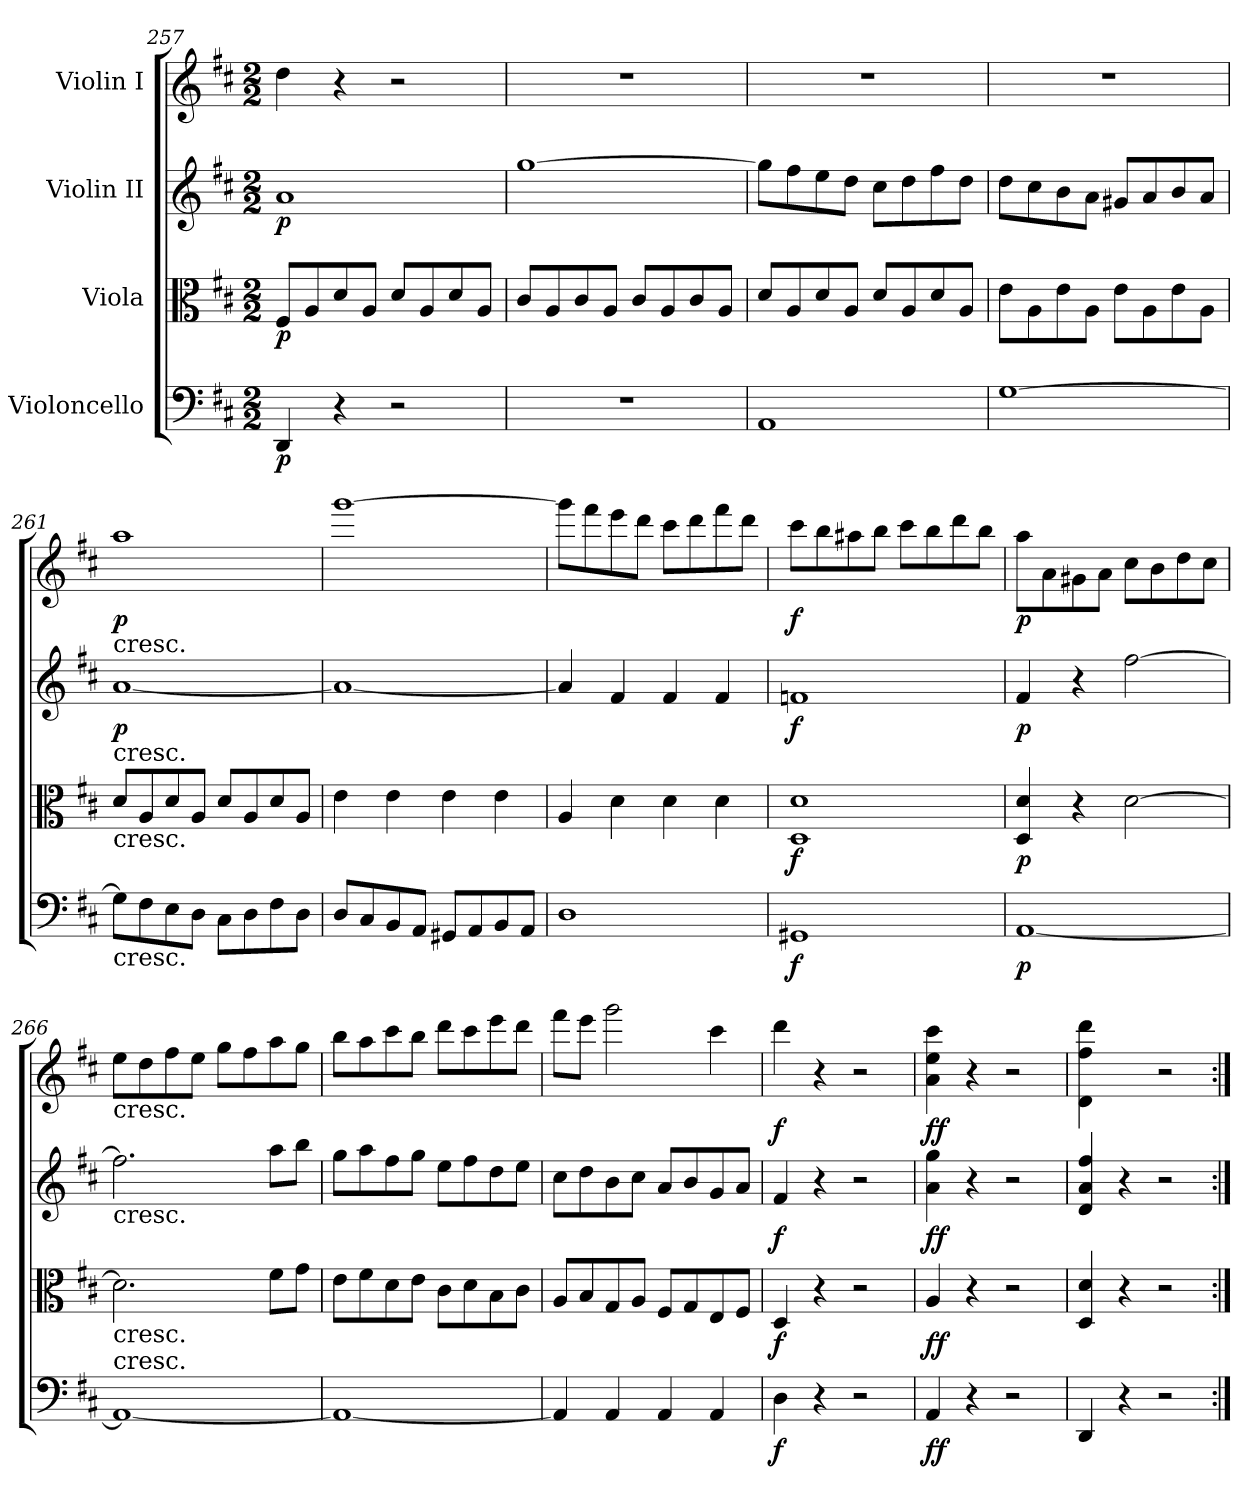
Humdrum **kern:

**kern	**dynam	**kern	**dynam	**kern	**dynam	**kern	**dynam
*part4	*part4	*part3	*part3	*part2	*part2	*part1	*part1
*staff4	*staff4	*staff3	*staff3	*staff2	*staff2	*staff1	*staff1
*I"Violoncello	*	*I"Viola	*	*I"Violin II	*	*I"Violin I	*
*clefF4	*	*clefC3	*	*clefG2	*	*clefG2	*
*k[f#c#]	*	*k[f#c#]	*	*k[f#c#]	*	*k[f#c#]	*
*M2/2	*	*M2/2	*	*M2/2	*	*M2/2	*
=257	=257	=257	=257	=257	=257	=257	=257
!	!LO:DY:b	!	!LO:DY:b	!	!LO:DY:b	!	!
4DD/	p	8F#/L	p	1a	p	4dd\	.
.	.	8A/	.	.	.	.	.
4r	.	8d/	.	.	.	4r	.
.	.	8A/J	.	.	.	.	.
2r	.	8d/L	.	.	.	2r	.
.	.	8A/	.	.	.	.	.
.	.	8d/	.	.	.	.	.
.	.	8A/J	.	.	.	.	.
=258	=258	=258	=258	=258	=258	=258	=258
1r	.	8c#/L	.	[1gg	.	1r	.
.	.	8A/	.	.	.	.	.
.	.	8c#/	.	.	.	.	.
.	.	8A/J	.	.	.	.	.
.	.	8c#/L	.	.	.	.	.
.	.	8A/	.	.	.	.	.
.	.	8c#/	.	.	.	.	.
.	.	8A/J	.	.	.	.	.
=259	=259	=259	=259	=259	=259	=259	=259
1AA	.	8d/L	.	8gg\L]	.	1r	.
.	.	8A/	.	8ff#\	.	.	.
.	.	8d/	.	8ee\	.	.	.
.	.	8A/J	.	8dd\J	.	.	.
.	.	8d/L	.	8cc#\L	.	.	.
.	.	8A/	.	8dd\	.	.	.
.	.	8d/	.	8ff#\	.	.	.
.	.	8A/J	.	8dd\J	.	.	.
=260	=260	=260	=260	=260	=260	=260	=260
[1G	.	8e\L	.	8dd\L	.	1r	.
.	.	8A\	.	8cc#\	.	.	.
.	.	8e\	.	8b\	.	.	.
.	.	8A\J	.	8a\J	.	.	.
.	.	8e\L	.	8g#X/L	.	.	.
.	.	8A\	.	8a/	.	.	.
.	.	8e\	.	8b/	.	.	.
.	.	8A\J	.	8a/J	.	.	.
=261	=261	=261	=261	=261	=261	=261	=261
!	!	!	!	!	!	!LO:TX:b:t=cresc.	!
!	!	!	!	!LO:TX:b:t=cresc.	!	!	!
!	!	!LO:TX:b:t=cresc.	!	!	!	!	!
!LO:TX:b:t=cresc.	!	!	!	!	!	!	!
!	!	!	!	!	!LO:DY:b	!	!LO:DY:b
8G\L]	.	8d/L	.	[1a	p	1aa	p
8F#\	.	8A/	.	.	.	.	.
8E\	.	8d/	.	.	.	.	.
8D\J	.	8A/J	.	.	.	.	.
8C#\L	.	8d/L	.	.	.	.	.
8D\	.	8A/	.	.	.	.	.
8F#\	.	8d/	.	.	.	.	.
8D\J	.	8A/J	.	.	.	.	.
=262	=262	=262	=262	=262	=262	=262	=262
8D/L	.	4e\	.	1a_	.	[1ggg	.
8C#/	.	.	.	.	.	.	.
8BB/	.	4e\	.	.	.	.	.
8AA/J	.	.	.	.	.	.	.
8GG#X/L	.	4e\	.	.	.	.	.
8AA/	.	.	.	.	.	.	.
8BB/	.	4e\	.	.	.	.	.
8AA/J	.	.	.	.	.	.	.
=263	=263	=263	=263	=263	=263	=263	=263
1D	.	4A/	.	4a/]	.	8ggg\L]	.
.	.	.	.	.	.	8fff#\	.
.	.	4d\	.	4f#/	.	8eee\	.
.	.	.	.	.	.	8ddd\J	.
.	.	4d\	.	4f#/	.	8ccc#\L	.
.	.	.	.	.	.	8ddd\	.
.	.	4d\	.	4f#/	.	8fff#\	.
.	.	.	.	.	.	8ddd\J	.
=264	=264	=264	=264	=264	=264	=264	=264
!	!LO:DY:b	!	!LO:DY:b	!	!LO:DY:b	!	!LO:DY:b
1GG#X	f	1D 1d	f	1fn	f	8ccc#\L	f
.	.	.	.	.	.	8bb\	.
.	.	.	.	.	.	8aa#X\	.
.	.	.	.	.	.	8bb\J	.
.	.	.	.	.	.	8ccc#\L	.
.	.	.	.	.	.	8bb\	.
.	.	.	.	.	.	8ddd\	.
.	.	.	.	.	.	8bb\J	.
=265	=265	=265	=265	=265	=265	=265	=265
!	!LO:DY:b	!	!LO:DY:b	!	!LO:DY:b	!	!LO:DY:b
[1AA	p	4D/ 4d/	p	4f#/	p	8aa\L	p
.	.	.	.	.	.	8a\	.
.	.	4r	.	4r	.	8g#X\	.
.	.	.	.	.	.	8a\J	.
.	.	[2d\	.	[2ff#\	.	8cc#\L	.
.	.	.	.	.	.	8b\	.
.	.	.	.	.	.	8dd\	.
.	.	.	.	.	.	8cc#\J	.
=266	=266	=266	=266	=266	=266	=266	=266
!	!	!	!	!	!	!LO:TX:b:t=cresc.	!
!	!	!	!	!LO:TX:b:t=cresc.	!	!	!
!	!	!LO:TX:b:t=cresc.	!	!	!	!	!
!LO:TX:a:t=cresc.	!	!	!	!	!	!	!
1AA_	.	2.d\]	.	2.ff#\]	.	8ee\L	.
.	.	.	.	.	.	8dd\	.
.	.	.	.	.	.	8ff#\	.
.	.	.	.	.	.	8ee\J	.
.	.	.	.	.	.	8gg\L	.
.	.	.	.	.	.	8ff#\	.
.	.	8f#\L	.	8aa\L	.	8aa\	.
.	.	8g\J	.	8bb\J	.	8gg\J	.
=267	=267	=267	=267	=267	=267	=267	=267
1AA_	.	8e\L	.	8gg\L	.	8bb\L	.
.	.	8f#\	.	8aa\	.	8aa\	.
.	.	8d\	.	8ff#\	.	8ccc#\	.
.	.	8e\J	.	8gg\J	.	8bb\J	.
.	.	8c#\L	.	8ee\L	.	8ddd\L	.
.	.	8d\	.	8ff#\	.	8ccc#\	.
.	.	8B\	.	8dd\	.	8eee\	.
.	.	8c#\J	.	8ee\J	.	8ddd\J	.
=268	=268	=268	=268	=268	=268	=268	=268
4AA/]	.	8A/L	.	8cc#\L	.	8fff#\L	.
.	.	8B/	.	8dd\	.	8eee\J	.
4AA/	.	8G/	.	8b\	.	2ggg\	.
.	.	8A/J	.	8cc#\J	.	.	.
4AA/	.	8F#/L	.	8a/L	.	.	.
.	.	8G/	.	8b/	.	.	.
4AA/	.	8E/	.	8g/	.	4ccc#\	.
.	.	8F#/J	.	8a/J	.	.	.
=269	=269	=269	=269	=269	=269	=269	=269
!	!LO:DY:b	!	!LO:DY:b	!	!LO:DY:b	!	!LO:DY:b
4D\	f	4D/	f	4f#/	f	4ddd\	f
4r	.	4r	.	4r	.	4r	.
2r	.	2r	.	2r	.	2r	.
=270	=270	=270	=270	=270	=270	=270	=270
!	!LO:DY:b	!	!LO:DY:b	!	!LO:DY:b	!	!LO:DY:b
4AA/	ff	4A/	ff	4a\ 4gg\	ff	4a\ 4ee\ 4ccc#\	ff
4r	.	4r	.	4r	.	4r	.
2r	.	2r	.	2r	.	2r	.
=271	=271	=271	=271	=271	=271	=271	=271
4DD/	.	4D/ 4d/	.	4d/ 4a/ 4ff#/	.	4d\ 4ff#\ 4ddd\	.
4r	.	4r	.	4r	.	4ryy	.
2r	.	2r	.	2r	.	2r	.
=:|!	=:|!	=:|!	=:|!	=:|!	=:|!	=:|!	=:|!
*-	*-	*-	*-	*-	*-	*-	*-
